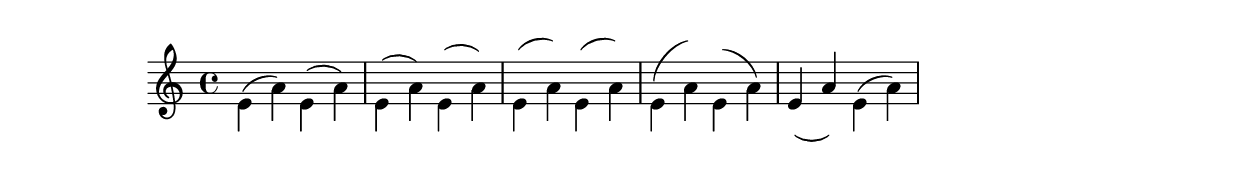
%% DO NOT EDIT this file manually; it is automatically
%% generated from LSR http://lsr.dsi.unimi.it
%% Make any changes in LSR itself, or in Documentation/snippets/new/ ,
%% and then run scripts/auxiliar/makelsr.py
%%
%% This file is in the public domain.
\version "2.14.2"

\header {
  lsrtags = "tweaks-and-overrides, expressive-marks"

%% Translation of GIT committish: 6977ddc9a3b63ea810eaecb864269c7d847ccf98
  texidoces = "
Se puede ajustar la posición vertical de una ligadura de
expresión utilizando la propiedad @code{positions} del objeto
@code{Slur}.  La propiedad tiene dos parámetros, refiriéndose el
primero al extremo izquierdo de la ligadura y el segundo al derecho.
Los valores de los parámetros no se utilizan por parte de LilyPond
para producir un desplazamiento exacto de la ligadura: más bien
selecciona la colocación que mejor aspecto tiene, teniendo en cuenta
los valores de los parámetros.  Los valores positivos desplazan la
ligadura hacia arriba, y son adecuados a notas que tienen las plicas
hacia abajo.  Los valores negativos desplazan las ligaduras bajas aún
más hacia abajo.

"
  doctitlees = "Desplazar ligaduras de expresión verticalmente"



  texidoc = "
The vertical position of a slur can be adjusted using the
@code{positions} property of @code{Slur}.  The property has 2
parameters, the first referring to the left end of the slur and the
second to the right.  The values of the parameters are not used by
LilyPond to make an exact movement of the slur - instead it selects
what placement of the slur looks best, taking into account the
parameter values.  Positive values move the slur up, and are
appropriate for notes with stems down.  Negative values move downward
slurs further down.

"
  doctitle = "Moving slur positions vertically"
} % begin verbatim


\relative c' {
  \stemDown
  e4( a)
  \override Slur #'positions = #'(1 . 1)
  e4( a)
  \override Slur #'positions = #'(2 . 2)
  e4( a)
  \override Slur #'positions = #'(3 . 3)
  e4( a)
  \override Slur #'positions = #'(4 . 4)
  e4( a)
  \override Slur #'positions = #'(5 . 5)
  e4( a)
  \override Slur #'positions = #'(0 . 5)
  e4( a)
  \override Slur #'positions = #'(5 . 0)
  e4( a)
  \stemUp
  \override Slur #'positions = #'(-5 . -5)
  e4( a)
  \stemDown
  \revert Slur #'positions
  e4( a)
}

